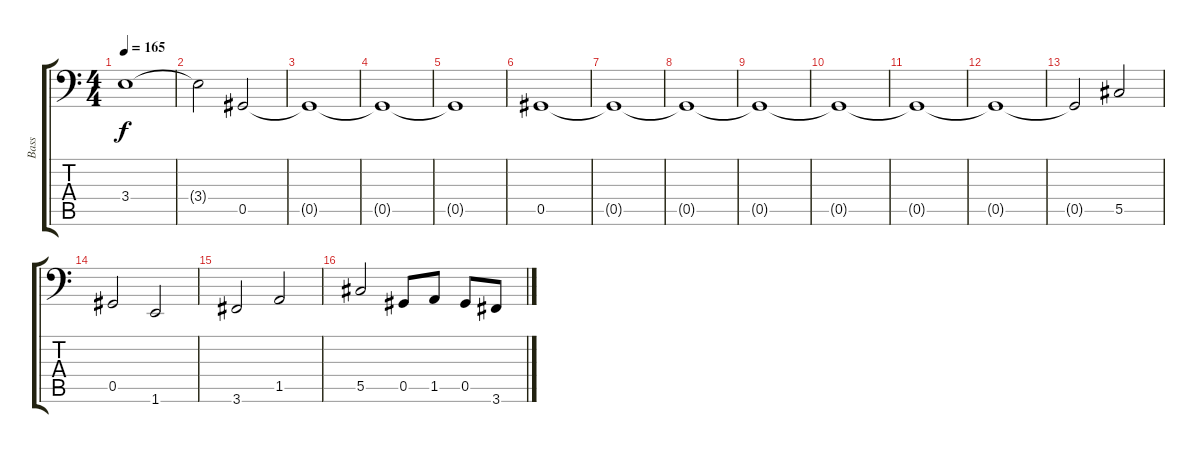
\track ("Bass" "Bass") {instrument electricbassfinger}
\staff {score tabs}
\tuning (Eb3 Bb2 Gb2 Db2 Ab1 Eb1) {hide}
\ts (4 4)
\tempo 165
\clef f4
\ks c
3.4.1{dy f} |
3.4{t}.2 0.5.2 |
0.5{t}.1 |
0.5{t}.1 |
0.5{t}.1 |
0.5.1 |
0.5{t}.1 |
0.5{t}.1 |
0.5{t}.1 |
0.5{t}.1 |
0.5{t}.1 |
0.5{t}.1 |
0.5{t}.2 5.5.2{volume 13 balance 8} |
0.5.2 1.6.2 |
3.6.2 1.5.2 |
5.5.2 0.5.8 1.5.8 0.5.8 3.6.8
